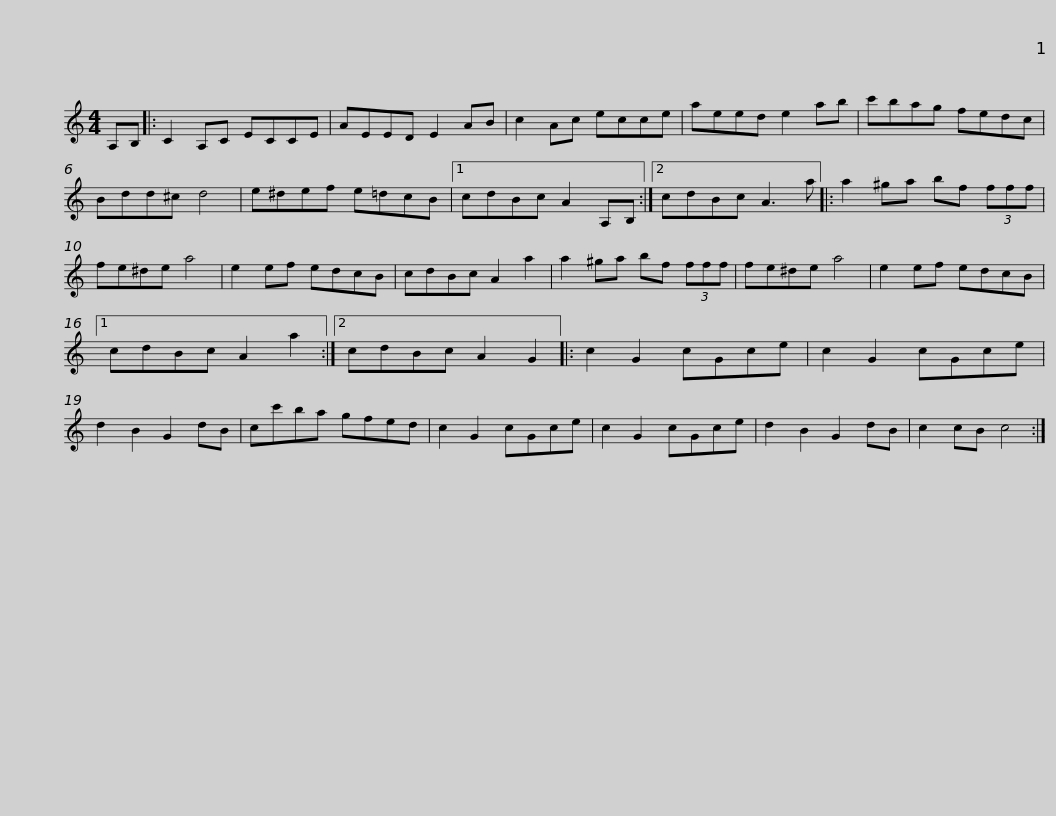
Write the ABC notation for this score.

X:1
L:1/8
M:4/4
I:linebreak $
K:C
V:1 treble
V:1
 A,B, |: C2 A,C ECCE | AEED E2 AB | c2 Ac ecce | aeed e2 ab | %5
 c'bag fedc |$ Bdd^c d4 | e^def e=dcB |1 cdBc A2 A,B, :|2 cdBc A3 a |: %10
 a2 ^ga bf (3fff | fe^de a4 |$ e2 ef edcB | cdBc A2 a2 | a2 ^ga bf (3fff | %15
 fe^de a4 | e2 ef edcB |1 cdBc A2 a2 :|2$ cdBc A2 G2 |: c2 G2 cGce | %20
 c2 G2 cGce | d2 B2 G2 dB | cc'ba gfed | c2 G2 cGce | c2 G2 cGce |$ %25
 d2 B2 G2 dB | c2 cB c4 :| %27
